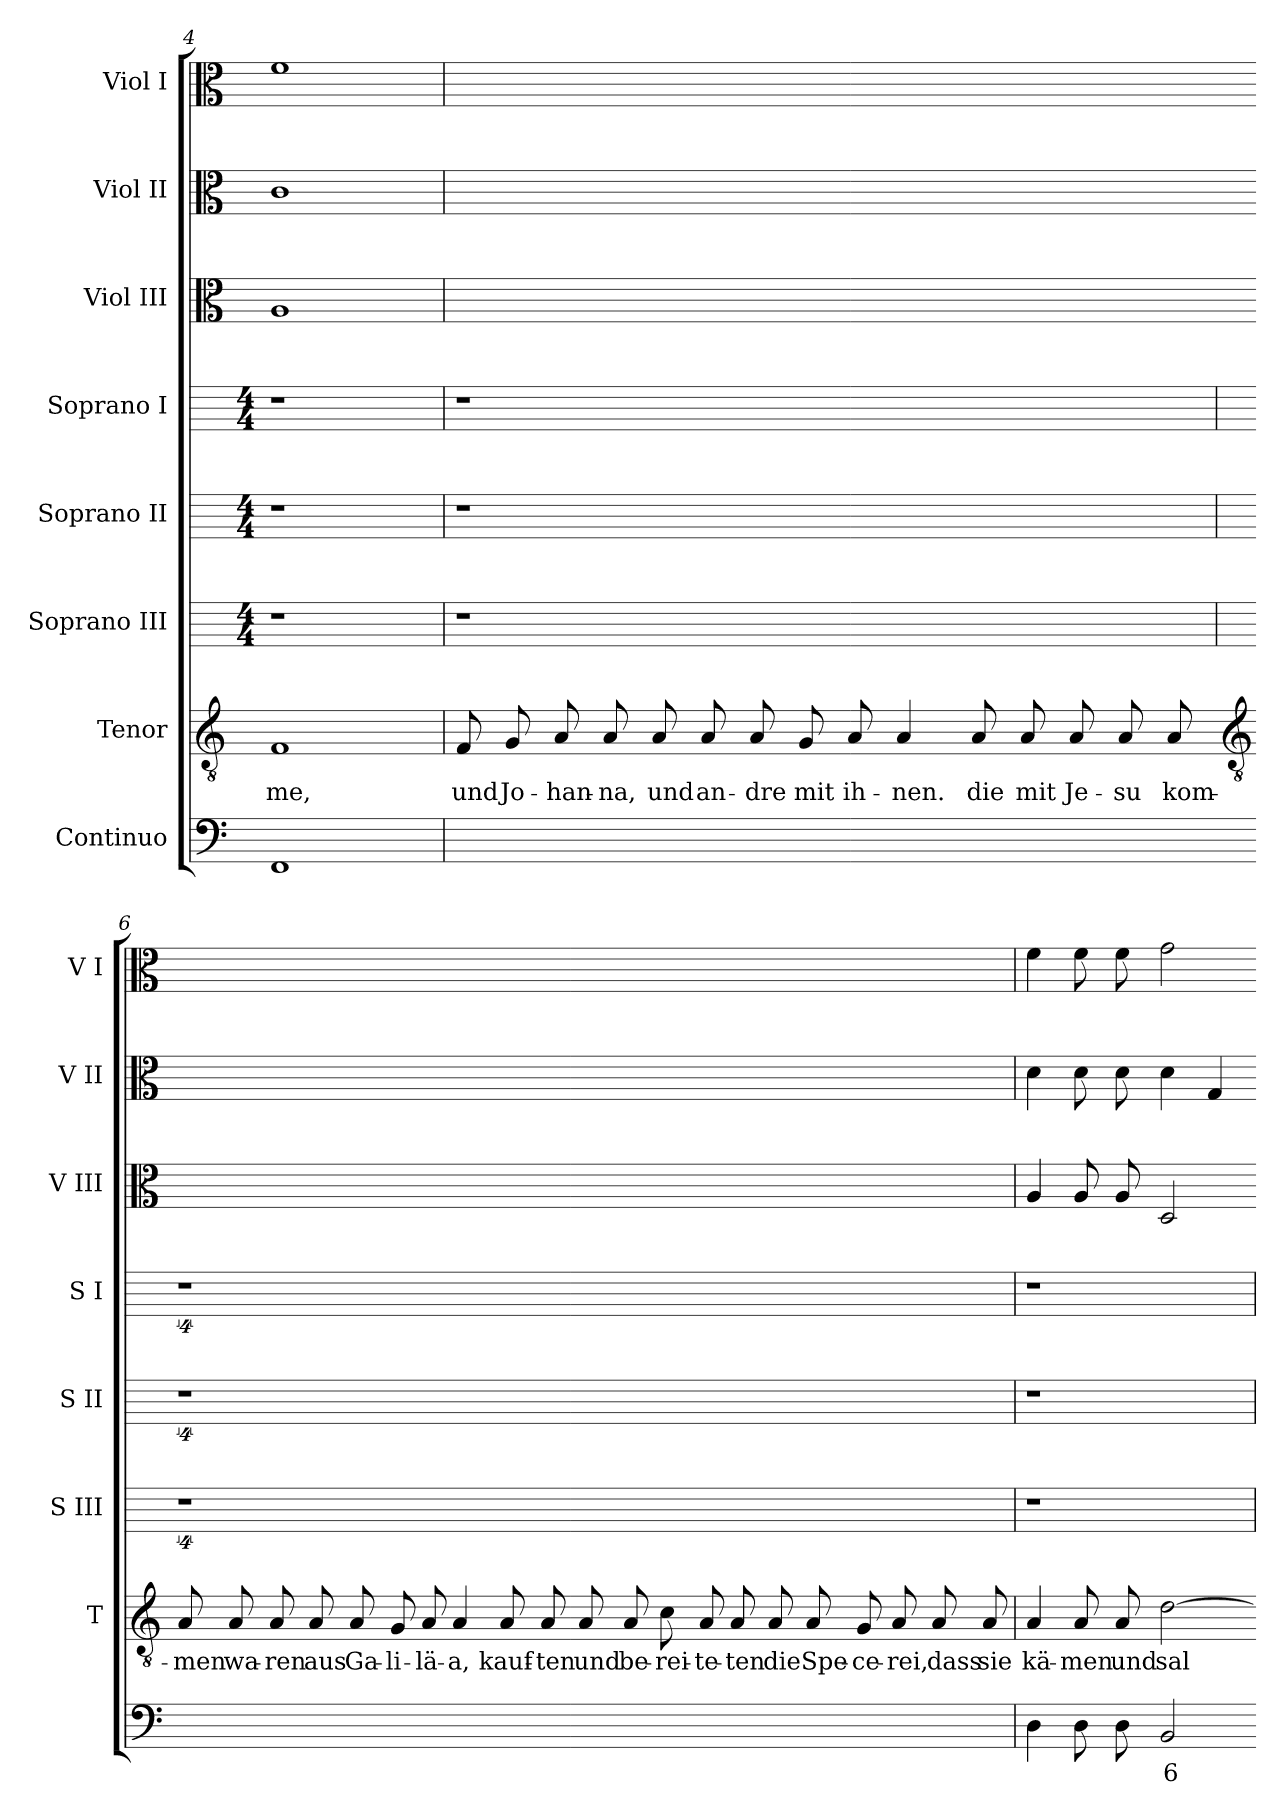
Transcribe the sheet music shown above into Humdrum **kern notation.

**kern	**text	**kern	**text	**kern	**kern	**kern	**kern	**kern	**kern
*part8	*part8	*part7	*part7	*part6	*part5	*part4	*part3	*part2	*part1
*staff8	*staff8	*staff7	*staff7	*staff6	*staff5	*staff4	*staff3	*staff2	*staff1
*I"Continuo	*	*I"Tenor	*	*I"Soprano III	*I"Soprano II	*I"Soprano I	*I"Viol III	*I"Viol II	*I"Viol I
*	*	*I'T	*	*I'S III	*I'S II	*I'S I	*I'V III	*I'V II	*I'V I
*clefF4	*	*clefGv2	*	*	*	*	*clefC3	*clefC3	*clefC3
*k[]	*	*k[]	*	*	*	*	*k[]	*k[]	*k[]
*C:	*	*C:	*	*	*	*	*C:	*C:	*C:
*	*	*	*	*M4/4	*M4/4	*M4/4	*	*	*
=4	=4	=4	=4	=4	=4	=4	=4	=4	=4
!	!	!	!LO:LY:b	!	!	!	!	!	!
1FF	.	1F	-me,	1r	1r	1r	1A	1c	1f
=5	=5	=5	=5	=5	=5	=5	=5	=5	=5
!	!	!	!LO:LY:b	!	!	!	!	!	!
[0Fyy	.	8F	und	1r	1r	1r	[0Ayy	[0cyy	[0fyy
!	!	!	!LO:LY:b	!	!	!	!	!	!
.	.	8G	Jo-	.	.	.	.	.	.
!	!	!	!LO:LY:b	!	!	!	!	!	!
.	.	8A	-han-	.	.	.	.	.	.
!	!	!	!LO:LY:b	!	!	!	!	!	!
.	.	8A	-na,	.	.	.	.	.	.
!	!	!	!LO:LY:b	!	!	!	!	!	!
.	.	8A	und	.	.	.	.	.	.
!	!	!	!LO:LY:b	!	!	!	!	!	!
.	.	8A	an-	.	.	.	.	.	.
!	!	!	!LO:LY:b	!	!	!	!	!	!
.	.	8A	-dre	.	.	.	.	.	.
!	!	!	!LO:LY:b	!	!	!	!	!	!
.	.	8G	mit	.	.	.	.	.	.
!	!	!	!LO:LY:b	!	!	!	!	!	!
.	.	8A	ih-	1ryy	1ryy	1ryy	.	.	.
!	!	!	!LO:LY:b	!	!	!	!	!	!
.	.	4A	-nen.	.	.	.	.	.	.
!	!	!	!LO:LY:b	!	!	!	!	!	!
.	.	8A	die	.	.	.	.	.	.
!	!	!	!LO:LY:b	!	!	!	!	!	!
.	.	8A	mit	.	.	.	.	.	.
!	!	!	!LO:LY:b	!	!	!	!	!	!
.	.	8A	Je-	.	.	.	.	.	.
!	!	!	!LO:LY:b	!	!	!	!	!	!
.	.	8A	-su	.	.	.	.	.	.
!	!	!	!LO:LY:b	!	!	!	!	!	!
.	.	8A	kom-	.	.	.	.	.	.
!!LO:LB:g=z
=6-	=6-	=6-	=6-	=6	=6	=6	=6-	=6-	=6-
*	*	*clefGv2	*	*	*	*	*	*	*
!	!	!	!LO:LY:b	!	!	!	!	!	!
0Fyy_	.	8A	-men	4%11r	4%11r	4%11r	0Ayy_	0cyy_	0fyy_
!	!	!	!LO:LY:b	!	!	!	!	!	!
.	.	8A	wa-	.	.	.	.	.	.
!	!	!	!LO:LY:b	!	!	!	!	!	!
.	.	8A	-ren	.	.	.	.	.	.
!	!	!	!LO:LY:b	!	!	!	!	!	!
.	.	8A	aus	.	.	.	.	.	.
!	!	!	!LO:LY:b	!	!	!	!	!	!
.	.	8A	Ga-	.	.	.	.	.	.
!	!	!	!LO:LY:b	!	!	!	!	!	!
.	.	8G	-li-	.	.	.	.	.	.
!	!	!	!LO:LY:b	!	!	!	!	!	!
.	.	8A	-lä-	.	.	.	.	.	.
!	!	!	!LO:LY:b	!	!	!	!	!	!
.	.	4A	-a,	.	.	.	.	.	.
!	!	!	!LO:LY:b	!	!	!	!	!	!
.	.	8A	kauf-	.	.	.	.	.	.
!	!	!	!LO:LY:b	!	!	!	!	!	!
.	.	8A	-ten	.	.	.	.	.	.
!	!	!	!LO:LY:b	!	!	!	!	!	!
.	.	8A	und	.	.	.	.	.	.
!	!	!	!LO:LY:b	!	!	!	!	!	!
.	.	8A	be-	.	.	.	.	.	.
!	!	!	!LO:LY:b	!	!	!	!	!	!
.	.	8c	-rei-	.	.	.	.	.	.
!	!	!	!LO:LY:b	!	!	!	!	!	!
.	.	8A	-te-	.	.	.	.	.	.
!	!	!	!LO:LY:b	!	!	!	!	!	!
.	.	8A	-ten	.	.	.	.	.	.
!	!	!	!LO:LY:b	!	!	!	!	!	!
2.Fyy]	.	8A	die	.	.	.	2.Ayy]	2.cyy]	2.fyy]
!	!	!	!LO:LY:b	!	!	!	!	!	!
.	.	8A	Spe-	.	.	.	.	.	.
!	!	!	!LO:LY:b	!	!	!	!	!	!
.	.	8G	-ce-	.	.	.	.	.	.
!	!	!	!LO:LY:b	!	!	!	!	!	!
.	.	8A	-rei,	.	.	.	.	.	.
!	!	!	!LO:LY:b	!	!	!	!	!	!
.	.	8A	dass	.	.	.	.	.	.
!	!	!	!LO:LY:b	!	!	!	!	!	!
.	.	8A	sie	.	.	.	.	.	.
=7	=7	=7	=7	=7	=7	=7	=7	=7	=7
!	!	!	!LO:LY:b	!	!	!	!	!	!
4D	.	4A	kä-	1r	1r	1r	4A	4d	4f
!	!	!	!LO:LY:b	!	!	!	!	!	!
8D	.	8A	-men	.	.	.	8A	8d	8f
!	!	!	!LO:LY:b	!	!	!	!	!	!
8D	.	8A	und	.	.	.	8A	8d	8f
!	!LO:LY:b	!	!LO:LY:b	!	!	!	!	!	!
2BB	6	[2d	sal-	.	.	.	2D	4d	2g
.	.	.	.	.	.	.	.	4G	.
=-	=-	=-	=-	=	=	=	=-	=-	=-
*-	*-	*-	*-	*-	*-	*-	*-	*-	*-
